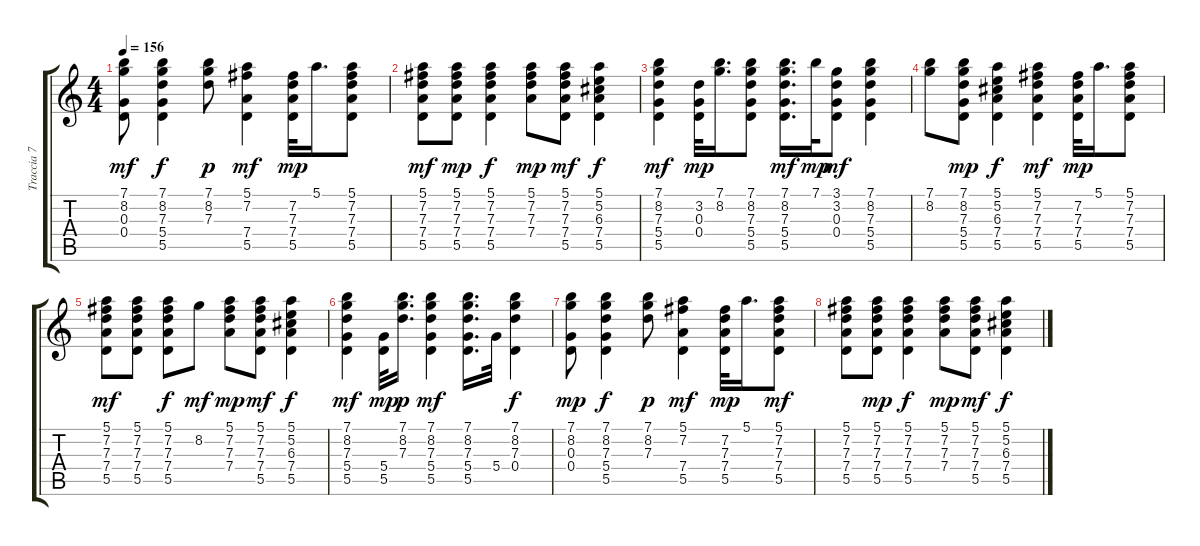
\track ("Traccia 7" "Traccia 7") {instrument acousticguitarsteel}
\staff {score tabs}
\tuning (E4 B3 G3 D3 A2 E2) {hide}
\ts (4 4)
\tempo 156
\clef g2
\ks c
(7.1 8.2 0.3 0.4).8{dy mf} (7.1 8.2 7.3 5.4 5.5).4{dy f} (7.1 8.2 7.3).8{dy p} (5.1 7.2 7.4 5.5).4{dy mf} (7.2 7.3 7.4 5.5).32{dy mp} 5.1.16{d} (5.1 7.2 7.3 7.4 5.5).8 |
(5.1 7.2 7.3 7.4 5.5).8{dy mf} (5.1 7.2 7.3 7.4 5.5).8{dy mp} (5.1 7.2 7.3 7.4 5.5).4{dy f} (5.1 7.2 7.3 7.4).8{dy mp} (5.1 7.2 7.3 7.4 5.5).8{dy mf} (5.1 5.2 6.3 7.4 5.5).4{dy f} |
(7.1 8.2 7.3 5.4 5.5).4{dy mf} (3.2 0.3 0.4).32{dy mp} (7.1 8.2).16{d} (7.1 8.2 7.3 5.4 5.5).8 (7.1 8.2 7.3 5.4 5.5).16{d dy mf} 7.1.32{dy mp} (3.1 3.2 0.3 0.4).8{dy mf} (7.1 8.2 7.3 5.4 5.5).4 |
(7.1 8.2).8 (7.1 8.2 7.3 5.4 5.5).8{dy mp} (5.1 5.2 6.3 7.4 5.5).4{dy f} (5.1 7.2 7.3 7.4 5.5).4{dy mf} (7.2 7.3 7.4 5.5).32{dy mp} 5.1.16{d} (5.1 7.2 7.3 7.4 5.5).8 |
(5.1 7.2 7.3 7.4 5.5).8{dy mf} (5.1 7.2 7.3 7.4 5.5).8 (5.1 7.2 7.3 7.4 5.5).8{dy f} 8.2.8{dy mf} (5.1 7.2 7.3 7.4).8{dy mp} (5.1 7.2 7.3 7.4 5.5).8{dy mf} (5.1 5.2 6.3 7.4 5.5).4{dy f} |
(7.1 8.2 7.3 5.4 5.5).4{dy mf} (5.4 5.5).32{dy mp} (7.1 8.2 7.3).16{d dy p} (7.1 8.2 7.3 5.4 5.5).4{dy mf} (7.1 8.2 7.3 5.4 5.5).16{d} 5.4.32 (7.1 8.2 7.3 0.4).4{dy f} |
(7.1 8.2 0.3 0.4).8{dy mp} (7.1 8.2 7.3 5.4 5.5).4{dy f} (7.1 8.2 7.3).8{dy p} (5.1 7.2 7.4 5.5).4{dy mf} (7.2 7.3 7.4 5.5).32{dy mp} 5.1.16{d} (5.1 7.2 7.3 7.4 5.5).8{dy mf} |
(5.1 7.2 7.3 7.4 5.5).8 (5.1 7.2 7.3 7.4 5.5).8{dy mp} (5.1 7.2 7.3 7.4 5.5).4{dy f} (5.1 7.2 7.3 7.4).8{dy mp} (5.1 7.2 7.3 7.4 5.5).8{dy mf} (5.1 5.2 6.3 7.4 5.5).4{dy f}
